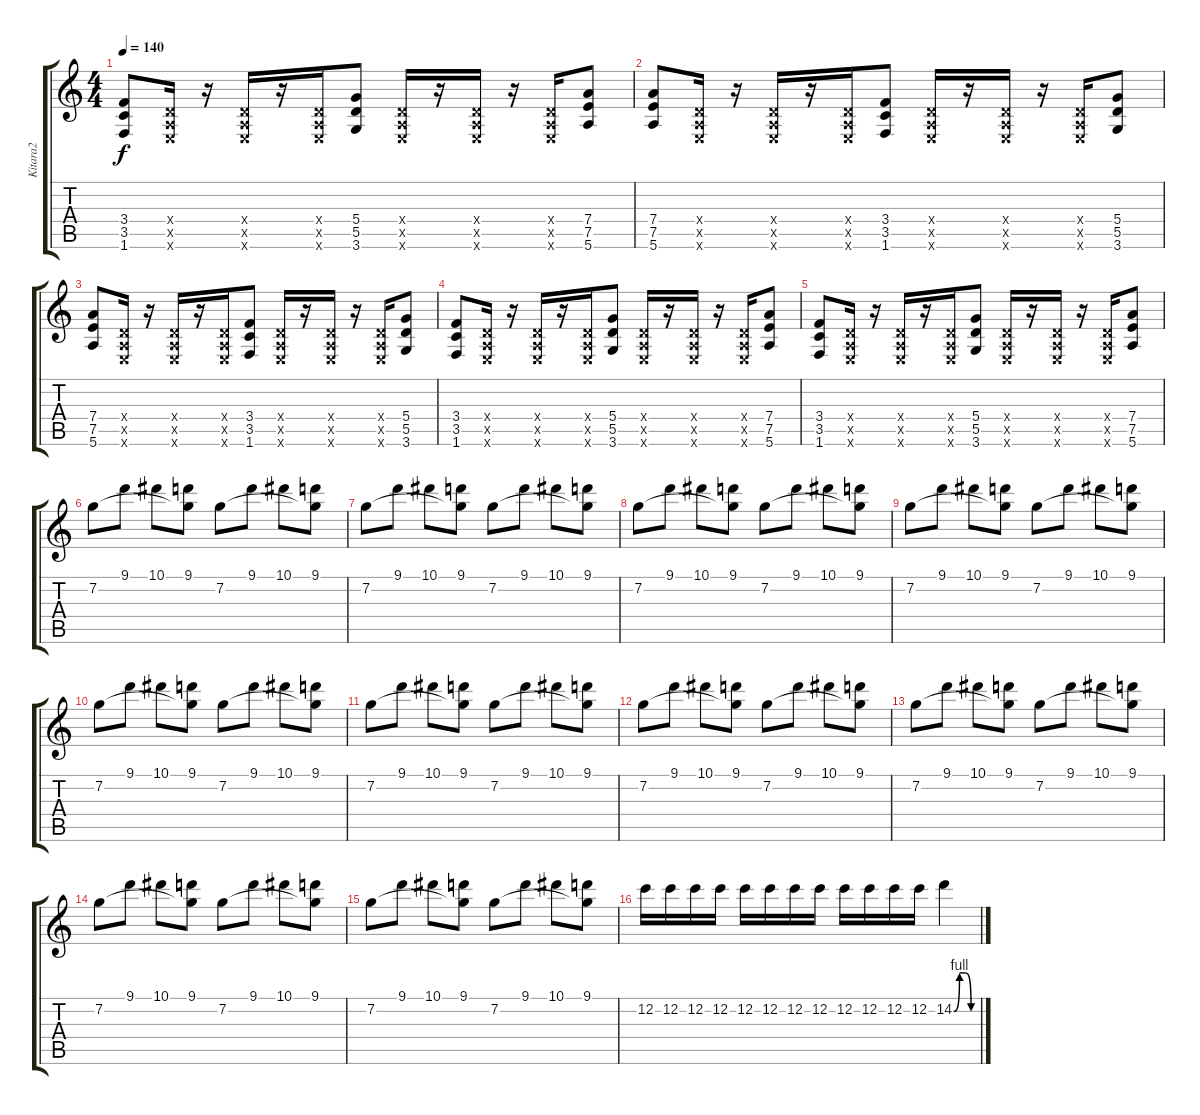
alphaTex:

\track ("Kitara2" "Kitara2") {instrument distortionguitar}
\staff {score tabs}
\tuning (F4 C4 G3 D3 A2 E2) {hide}
\ts (4 4)
\tempo 140
\clef g2
\ks c
(3.4 3.5 1.6).8{dy f} (0.4{x} 0.5{x} 0.6{x}).16 r.16 (0.4{x} 0.5{x} 0.6{x}).16 r.16 (0.4{x} 0.5{x} 0.6{x}).16 (5.4 5.5 3.6).8 (0.4{x} 0.5{x} 0.6{x}).16 r.16 (0.4{x} 0.5{x} 0.6{x}).16 r.16 (0.4{x} 0.5{x} 0.6{x}).16 (7.4 7.5 5.6).8 |
(7.4 7.5 5.6).8 (0.4{x} 0.5{x} 0.6{x}).16 r.16 (0.4{x} 0.5{x} 0.6{x}).16 r.16 (0.4{x} 0.5{x} 0.6{x}).16 (3.4 3.5 1.6).8 (0.4{x} 0.5{x} 0.6{x}).16 r.16 (0.4{x} 0.5{x} 0.6{x}).16 r.16 (0.4{x} 0.5{x} 0.6{x}).16 (5.4 5.5 3.6).8 |
(7.4 7.5 5.6).8 (0.4{x} 0.5{x} 0.6{x}).16 r.16 (0.4{x} 0.5{x} 0.6{x}).16 r.16 (0.4{x} 0.5{x} 0.6{x}).16 (3.4 3.5 1.6).8 (0.4{x} 0.5{x} 0.6{x}).16 r.16 (0.4{x} 0.5{x} 0.6{x}).16 r.16 (0.4{x} 0.5{x} 0.6{x}).16 (5.4 5.5 3.6).8 |
(3.4 3.5 1.6).8 (0.4{x} 0.5{x} 0.6{x}).16 r.16 (0.4{x} 0.5{x} 0.6{x}).16 r.16 (0.4{x} 0.5{x} 0.6{x}).16 (5.4 5.5 3.6).8 (0.4{x} 0.5{x} 0.6{x}).16 r.16 (0.4{x} 0.5{x} 0.6{x}).16 r.16 (0.4{x} 0.5{x} 0.6{x}).16 (7.4 7.5 5.6).8 |
(3.4 3.5 1.6).8 (0.4{x} 0.5{x} 0.6{x}).16 r.16 (0.4{x} 0.5{x} 0.6{x}).16 r.16 (0.4{x} 0.5{x} 0.6{x}).16 (5.4 5.5 3.6).8 (0.4{x} 0.5{x} 0.6{x}).16 r.16 (0.4{x} 0.5{x} 0.6{x}).16 r.16 (0.4{x} 0.5{x} 0.6{x}).16 (7.4 7.5 5.6).8 |
7.2.8 9.1.8 10.1.8 (9.1 7.2{t}).8 7.2.8 9.1.8 10.1.8 (9.1 7.2{t}).8 |
7.2.8 9.1.8 10.1.8 (9.1 7.2{t}).8 7.2.8 9.1.8 10.1.8 (9.1 7.2{t}).8 |
7.2.8 9.1.8 10.1.8 (9.1 7.2{t}).8 7.2.8 9.1.8 10.1.8 (9.1 7.2{t}).8 |
7.2.8 9.1.8 10.1.8 (9.1 7.2{t}).8 7.2.8 9.1.8 10.1.8 (9.1 7.2{t}).8 |
7.2.8 9.1.8 10.1.8 (9.1 7.2{t}).8 7.2.8 9.1.8 10.1.8 (9.1 7.2{t}).8 |
7.2.8 9.1.8 10.1.8 (9.1 7.2{t}).8 7.2.8 9.1.8 10.1.8 (9.1 7.2{t}).8 |
7.2.8 9.1.8 10.1.8 (9.1 7.2{t}).8 7.2.8 9.1.8 10.1.8 (9.1 7.2{t}).8 |
7.2.8 9.1.8 10.1.8 (9.1 7.2{t}).8 7.2.8 9.1.8 10.1.8 (9.1 7.2{t}).8 |
7.2.8 9.1.8 10.1.8 (9.1 7.2{t}).8 7.2.8 9.1.8 10.1.8 (9.1 7.2{t}).8 |
7.2.8 9.1.8 10.1.8 (9.1 7.2{t}).8 7.2.8 9.1.8 10.1.8 (9.1 7.2{t}).8 |
12.2.16 12.2.16 12.2.16 12.2.16 12.2.16 12.2.16 12.2.16 12.2.16 12.2.16 12.2.16 12.2.16 12.2.16 14.2{be (custom 0 0 15 4 30 4 45 0 60 0)}.4
